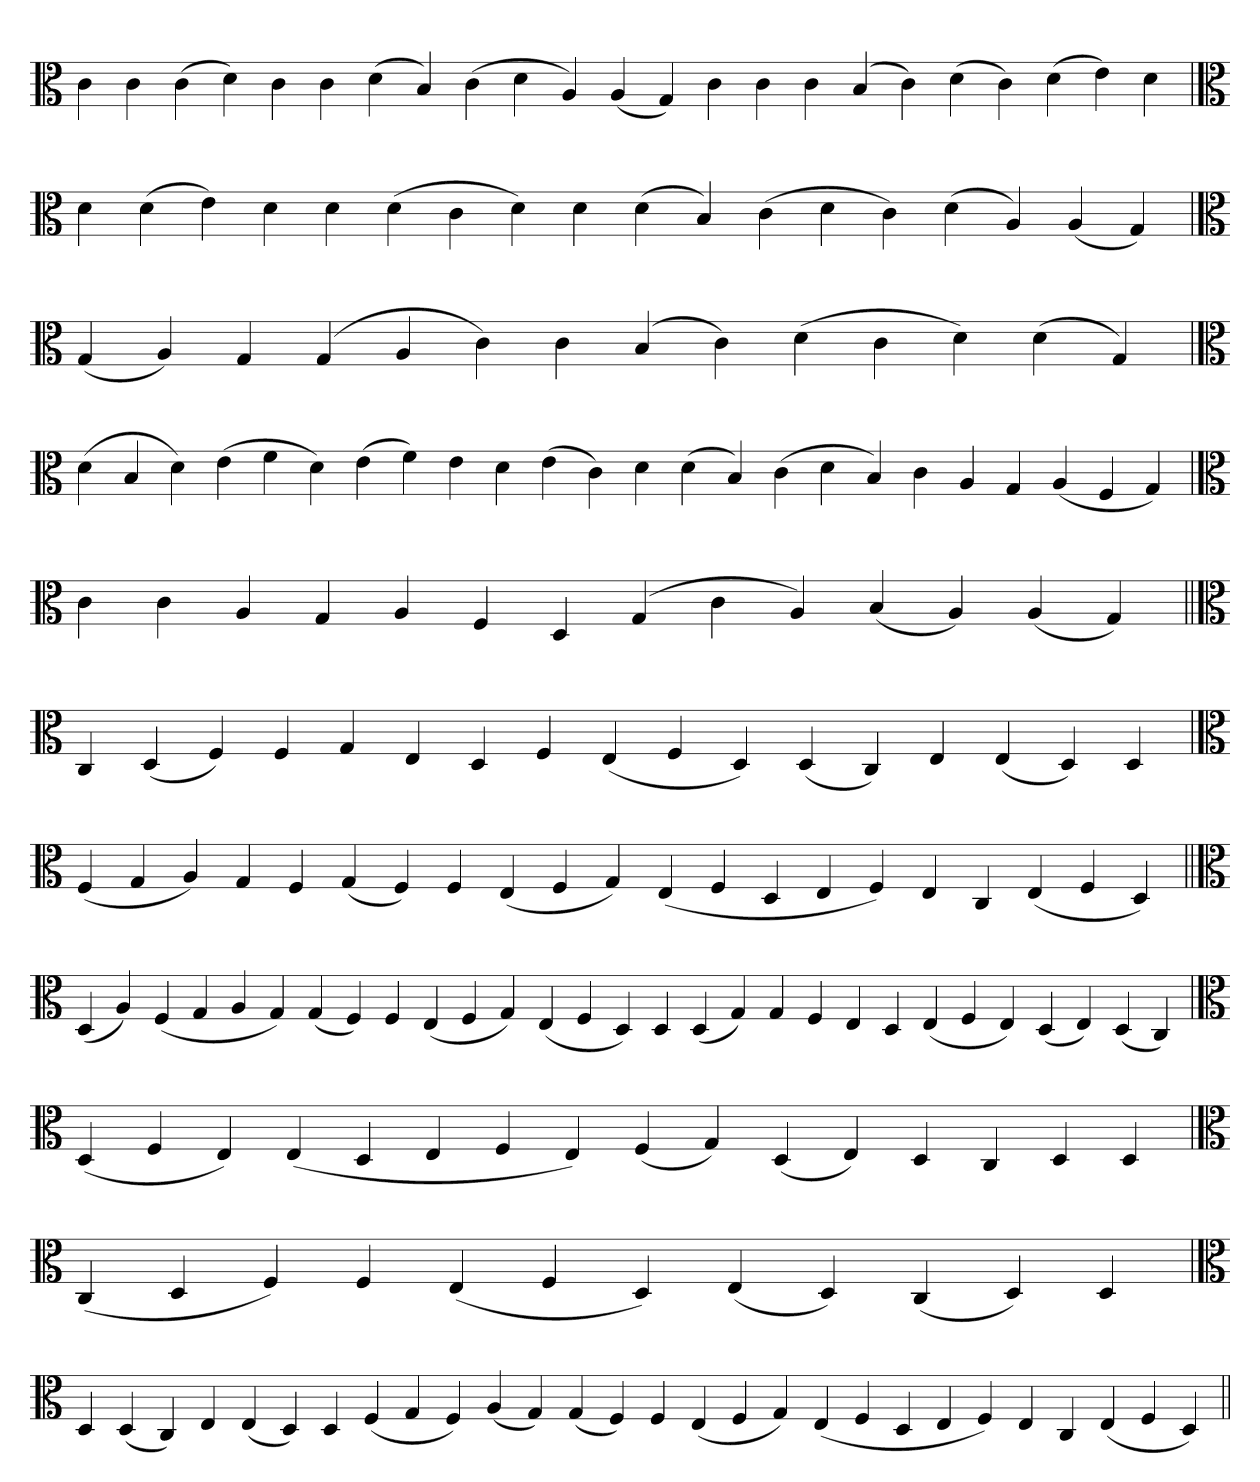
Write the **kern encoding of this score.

**kern
*part1
*staff1
*clefC3
=
4c
4c
(4c
4d)
4c
4c
(4d
4B)
(4c
4d
4A)
(4A
4G)
4c
4c
4c
(4B
4c)
(4d
4c)
(4d
4e)
4d
='
*clefC3
4d
(4d
4e)
4d
4d
(4d
4c
4d)
4d
(4d
4B)
(4c
4d
4c)
(4d
4A)
(4A
4G)
='
*clefC3
(4G
4A)
4G
(4G
4A
4c)
4c
(4B
4c)
(4d
4c
4d)
(4d
4G)
='
*clefC3
(4d
4B
4d)
(4e
4f
4d)
(4e
4f)
4e
4d
(4e
4c)
4d
(4d
4B)
(4c
4d
4B)
4c
4A
4G
(4A
4F
4G)
=`
*clefC3
4c
4c
4A
4G
4A
4F
4D
(4G
4c
4A)
(4B
4A)
(4A
4G)
=||
*clefC3
4C
(4D
4F)
4F
4G
4E
4D
4F
(4E
4F
4D)
(4D
4C)
4E
(4E
4D)
4D
='
*clefC3
(4F
4G
4A)
4G
4F
(4G
4F)
4F
(4E
4F
4G)
(4E
4F
4D
4E
4F)
4E
4C
(4E
4F
4D)
=||
*clefC3
(4D
4A)
(4F
4G
4A
4G)
(4G
4F)
4F
(4E
4F
4G)
(4E
4F
4D)
4D
(4D
4G)
4G
4F
4E
4D
(4E
4F
4E)
(4D
4E)
(4D
4C)
='
*clefC3
(4D
4F
4E)
(4E
4D
4E
4F
4E)
(4F
4G)
(4D
4E)
4D
4C
4D
4D
=
*clefC3
(4C
4D
4F)
4F
(4E
4F
4D)
(4E
4D)
(4C
4D)
4D
=`
*clefC3
4D
(4D
4C)
4E
(4E
4D)
4D
(4F
4G
4F)
(4A
4G)
(4G
4F)
4F
(4E
4F
4G)
(4E
4F
4D
4E
4F)
4E
4C
(4E
4F
4D)
=||
*-
